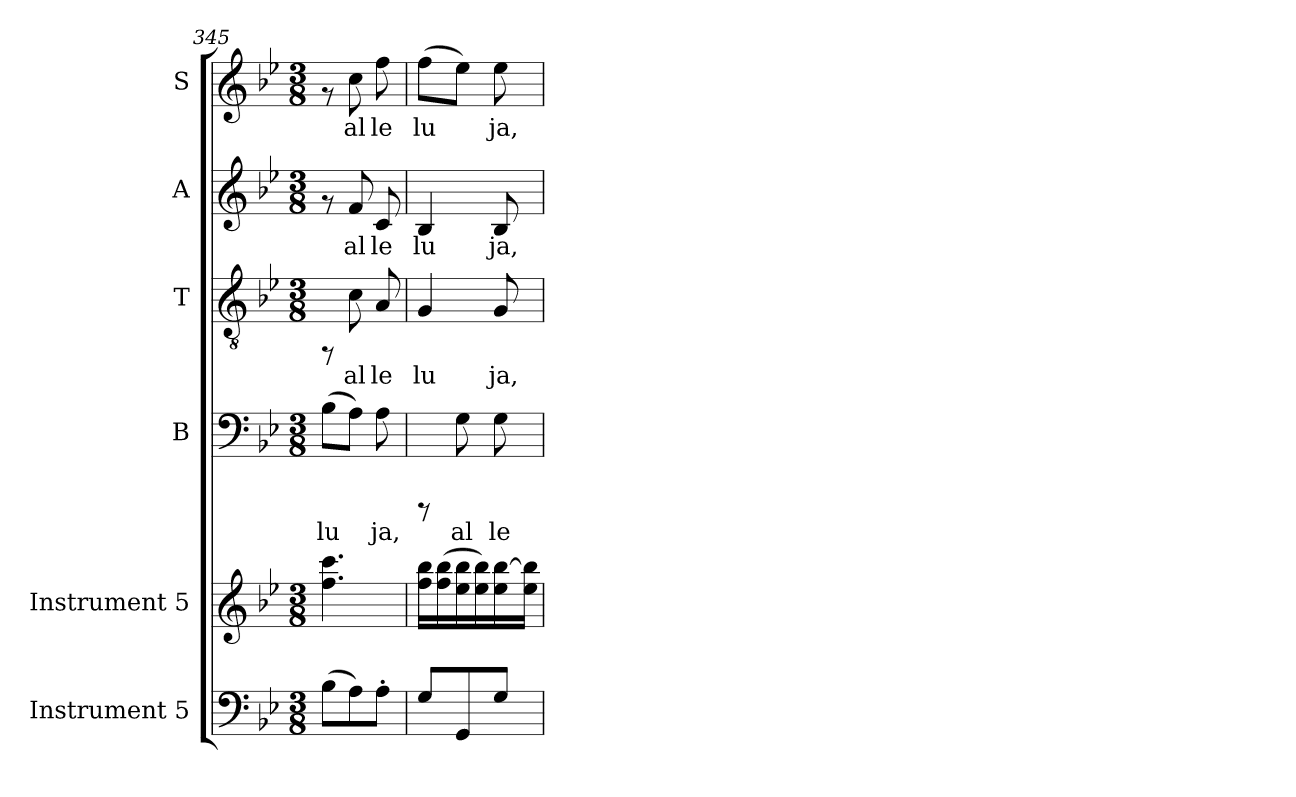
**kern	**kern	**kern	**text	**kern	**text	**kern	**text	**kern	**text
*part6	*part5	*part4	*part4	*part3	*part3	*part2	*part2	*part1	*part1
*staff6	*staff5	*staff4	*staff4	*staff3	*staff3	*staff2	*staff2	*staff1	*staff1
*I"Instrument 5	*I"Instrument 5	*I"B	*	*I"T	*	*I"A	*	*I"S	*
*	*	*I'B	*	*I'T	*	*I'A	*	*I'S	*
!!LO:LB:g=z
*clefF4	*clefG2	*clefF4	*	*clefGv2	*	*clefG2	*	*clefG2	*
*k[b-e-]	*k[b-e-]	*k[b-e-]	*	*k[b-e-]	*	*k[b-e-]	*	*k[b-e-]	*
*B-:	*B-:	*B-:	*	*B-:	*	*B-:	*	*B-:	*
*M3/8	*M3/8	*M3/8	*	*M3/8	*	*M3/8	*	*M3/8	*
=345	=345	=345	=345	=345	=345	=345	=345	=345	=345
!	!	!	!LO:LY:b:cj	!	!	!	!	!	!
(>8B-\L	4.ff\ 4.ccc\	(>8B-\L	-lu	8rFF	.	8rf	.	8rf	.
!	!	!	!LO:LY:b:cj	!	!LO:LY:b:cj	!	!LO:LY:b:cj	!	!LO:LY:b:cj
8A\)	.	8A\J)	.	8c\	al	8f/	al	8cc\	al
!	!	!	!LO:LY:b:cj	!	!LO:LY:b:cj	!	!LO:LY:b:cj	!	!LO:LY:b:cj
8A'>\J	.	8A\	ja,	8A/	le	8c/	le	8ff\	le
=346	=346	=346	=346	=346	=346	=346	=346	=346	=346
!	!	!	!	!	!LO:LY:b:cj	!	!LO:LY:b:cj	!	!LO:LY:b:cj
8G/L	16ff\ 16bb-\L	8rCCC	.	4G/	lu	4B-/	lu	(>8ff\L	lu
.	(<16bb-\ 16ff\	.	.	.	.	.	.	.	.
!	!	!	!LO:LY:b:cj	!	!	!	!	!	!LO:LY:b:cj
8GG/	16ee-\ 16bb-\	8G\	al	.	.	.	.	8ee-\J)	.
.	16ee-\ 16bb-\)	.	.	.	.	.	.	.	.
!	!	!	!LO:LY:b:cj	!	!LO:LY:b:cj	!	!LO:LY:b:cj	!	!LO:LY:b:cj
8G/J	[<16bb-\ 16ee-\	8G\	le	8G/	ja,	8B-/	ja,	8ee-\	ja,
.	16ee-\ 16bb-\]J	.	.	.	.	.	.	.	.
=	=	=	=	=	=	=	=	=	=
*-	*-	*-	*-	*-	*-	*-	*-	*-	*-
